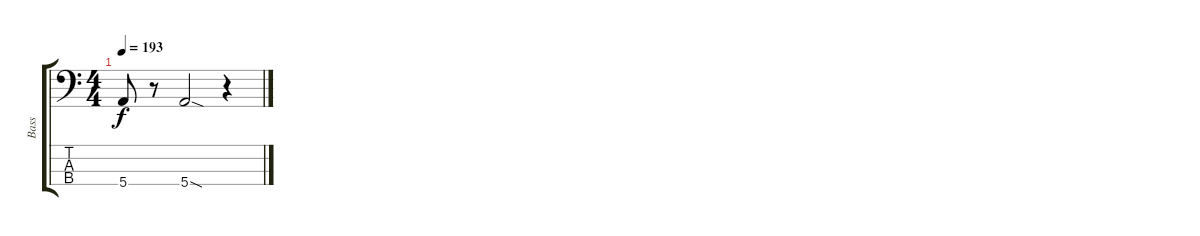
\track ("Bass" "Bass") {instrument electricbasspick}
\staff {score tabs}
\tuning (G2 D2 A1 E1) {hide}
\ts (4 4)
\tempo 193
\clef f4
\ks c
5.4.8{dy f} r.8 5.4{sod}.2 r.4
